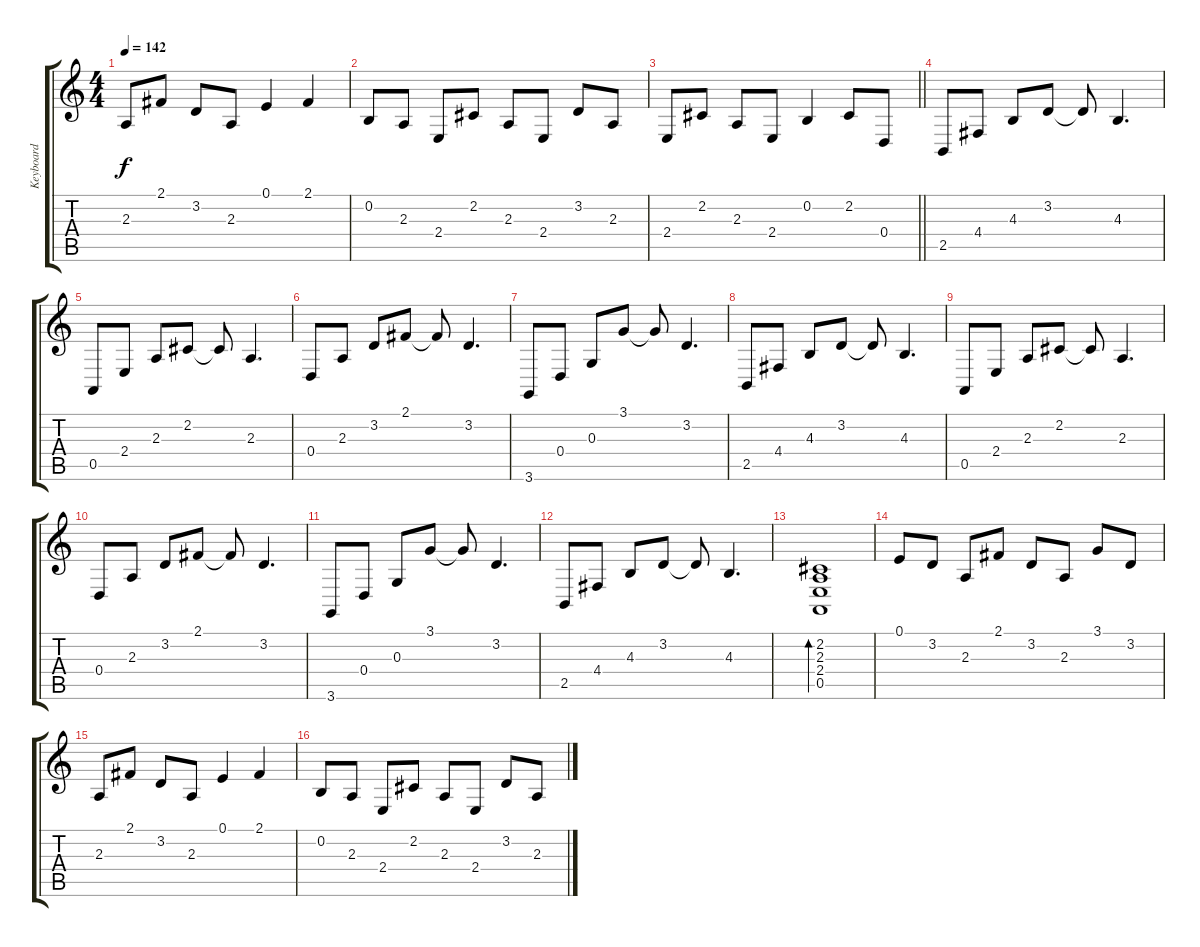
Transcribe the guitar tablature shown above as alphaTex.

\track ("Keyboard" "Keyboard") {instrument lead5charang}
\staff {score tabs}
\tuning (E4 B3 G3 D3 A2 E2) {hide}
\ts (4 4)
\tempo 142
\clef g2
\ks c
2.3.8{dy f} 2.1.8 3.2.8 2.3.8 0.1.4 2.1.4 |
0.2.8 2.3.8 2.4.8 2.2.8 2.3.8 2.4.8 3.2.8 2.3.8 |
\barLineRight lightlight
2.4.8 2.2.8 2.3.8 2.4.8 0.2.4 2.2.8 0.4.8 |
2.5.8 4.4.8 4.3.8 3.2.8 3.2{t}.8 4.3.4{d} |
0.5.8 2.4.8 2.3.8 2.2.8 2.2{t}.8 2.3.4{d} |
0.4.8 2.3.8 3.2.8 2.1.8 2.1{t}.8 3.2.4{d} |
3.6.8 0.4.8 0.3.8 3.1.8 3.1{t}.8 3.2.4{d} |
2.5.8 4.4.8 4.3.8 3.2.8 3.2{t}.8 4.3.4{d} |
0.5.8 2.4.8 2.3.8 2.2.8 2.2{t}.8 2.3.4{d} |
0.4.8 2.3.8 3.2.8 2.1.8 2.1{t}.8 3.2.4{d} |
3.6.8 0.4.8 0.3.8 3.1.8 3.1{t}.8 3.2.4{d} |
2.5.8 4.4.8 4.3.8 3.2.8 3.2{t}.8 4.3.4{d} |
(2.2 2.3 2.4 0.5).1{bd 60} |
0.1.8 3.2.8 2.3.8 2.1.8 3.2.8 2.3.8 3.1.8 3.2.8 |
2.3.8 2.1.8 3.2.8 2.3.8 0.1.4 2.1.4 |
0.2.8 2.3.8 2.4.8 2.2.8 2.3.8 2.4.8 3.2.8 2.3.8
